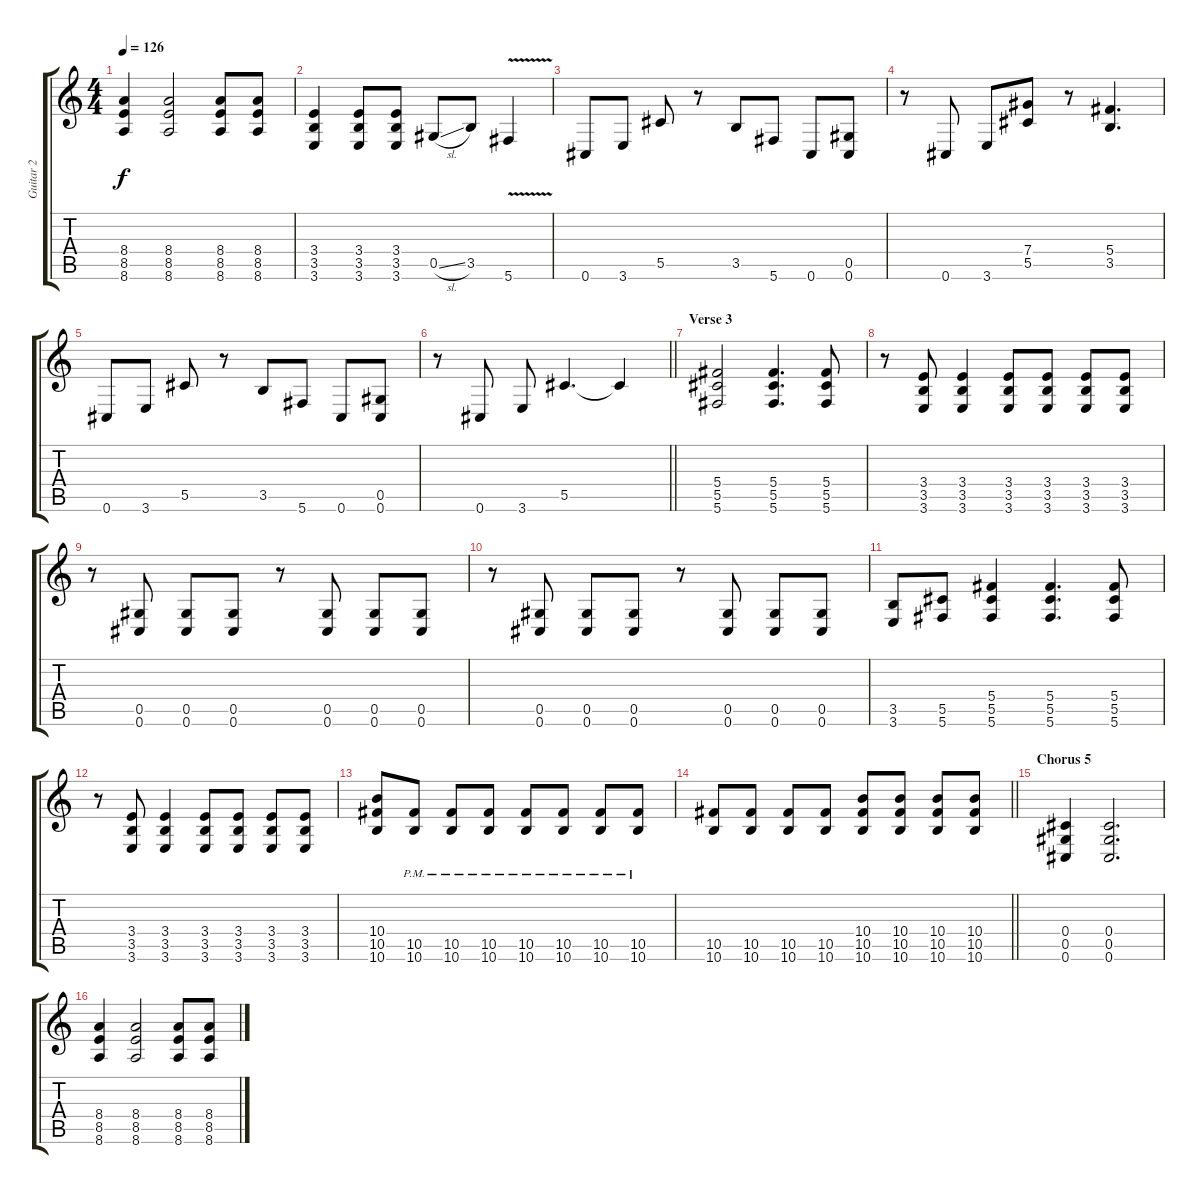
\track ("Guitar 2" "Guitar 2") {instrument distortionguitar}
\staff {score tabs}
\tuning (Eb4 Bb3 Gb3 Db3 Ab2 Db2) {hide}
\ts (4 4)
\tempo 126
\clef g2
\ks c
(8.4 8.5 8.6).4{dy f} (8.4 8.5 8.6).2 (8.4 8.5 8.6).8 (8.4 8.5 8.6).8 |
(3.4 3.5 3.6).4 (3.4 3.5 3.6).8 (3.4 3.5 3.6).8 0.5{sl}.8 3.5.8 5.6{v}.4 |
0.6.8 3.6.8 5.5.8 r.8 3.5.8 5.6.8 0.6.8 (0.5 0.6).8 |
r.8 0.6.8 3.6.8 (7.4 5.5).8 r.8 (5.4 3.5).4{d} |
0.6.8 3.6.8 5.5.8 r.8 3.5.8 5.6.8 0.6.8 (0.5 0.6).8 |
\barLineRight lightlight
r.8 0.6.8 3.6.8 5.5.4{d} 5.5{t}.4 |
\section ("" "Verse 3")
(5.4 5.5 5.6).2 (5.4 5.5 5.6).4{d} (5.4 5.5 5.6).8 |
r.8 (3.4 3.5 3.6).8 (3.4 3.5 3.6).4 (3.4 3.5 3.6).8 (3.4 3.5 3.6).8 (3.4 3.5 3.6).8 (3.4 3.5 3.6).8 |
r.8 (0.5 0.6).8 (0.5 0.6).8 (0.5 0.6).8 r.8 (0.5 0.6).8 (0.5 0.6).8 (0.5 0.6).8 |
r.8 (0.5 0.6).8 (0.5 0.6).8 (0.5 0.6).8 r.8 (0.5 0.6).8 (0.5 0.6).8 (0.5 0.6).8 |
(3.5 3.6).8 (5.5 5.6).8 (5.4 5.5 5.6).4 (5.4 5.5 5.6).4{d} (5.4 5.5 5.6).8 |
r.8 (3.4 3.5 3.6).8 (3.4 3.5 3.6).4 (3.4 3.5 3.6).8 (3.4 3.5 3.6).8 (3.4 3.5 3.6).8 (3.4 3.5 3.6).8 |
(10.4 10.5 10.6).8 (10.5{pm} 10.6{pm}).8 (10.5{pm} 10.6{pm}).8 (10.5{pm} 10.6{pm}).8 (10.5{pm} 10.6{pm}).8 (10.5{pm} 10.6{pm}).8 (10.5{pm} 10.6{pm}).8 (10.5{pm} 10.6{pm}).8 |
\barLineRight lightlight
(10.5 10.6).8 (10.5 10.6).8 (10.5 10.6).8 (10.5 10.6).8 (10.4 10.5 10.6).8 (10.4 10.5 10.6).8 (10.4 10.5 10.6).8 (10.4 10.5 10.6).8 |
\section ("" "Chorus 5")
(0.4 0.5 0.6).4 (0.4 0.5 0.6).2{d} |
(8.4 8.5 8.6).4 (8.4 8.5 8.6).2 (8.4 8.5 8.6).8 (8.4 8.5 8.6).8
